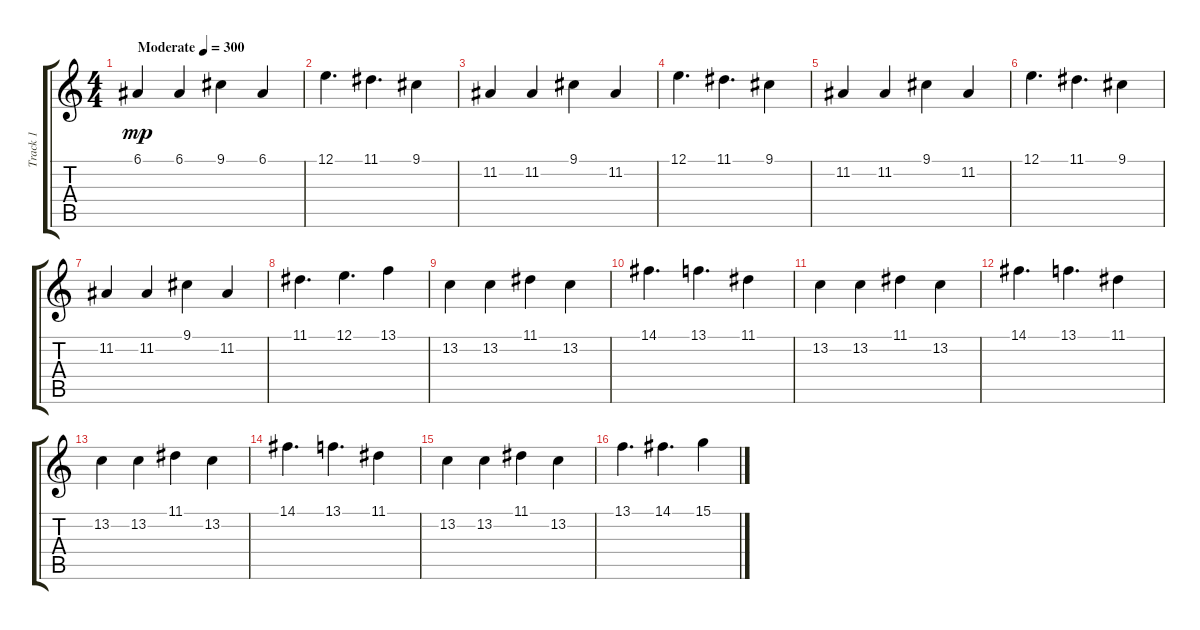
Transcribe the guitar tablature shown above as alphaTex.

\track ("Track 1" "Track 1") {instrument lead1square}
\staff {score tabs}
\tuning (E4 B3 G3 D3 A2 E2) {hide}
\ts (4 4)
\tempo (300 "Moderate")
\clef g2
\ks c
6.1.4{dy mp instrument lead1square} 6.1.4 9.1.4 6.1.4 |
12.1.4{d} 11.1.4{d} 9.1.4 |
11.2.4 11.2.4 9.1.4 11.2.4 |
12.1.4{d} 11.1.4{d} 9.1.4 |
11.2.4 11.2.4 9.1.4 11.2.4 |
12.1.4{d} 11.1.4{d} 9.1.4 |
11.2.4 11.2.4 9.1.4 11.2.4 |
11.1.4{d} 12.1.4{d} 13.1.4 |
13.2.4 13.2.4 11.1.4 13.2.4 |
14.1.4{d} 13.1.4{d} 11.1.4 |
13.2.4 13.2.4 11.1.4 13.2.4 |
14.1.4{d} 13.1.4{d} 11.1.4 |
13.2.4 13.2.4 11.1.4 13.2.4 |
14.1.4{d} 13.1.4{d} 11.1.4 |
13.2.4 13.2.4 11.1.4 13.2.4 |
13.1.4{d} 14.1.4{d} 15.1.4
